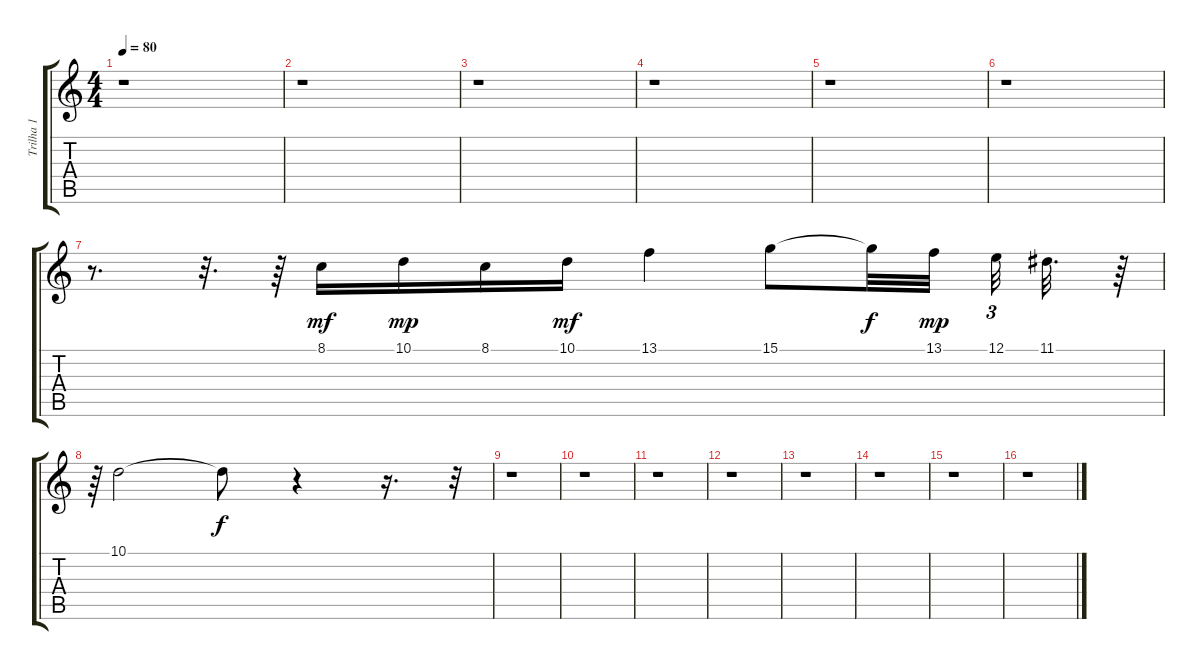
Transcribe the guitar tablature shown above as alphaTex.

\track ("Trilha 1" "Trilha 1") {instrument flute}
\staff {score tabs}
\tuning (E4 B3 G3 D3 A2 E2) {hide}
\ts (4 4)
\tempo 80
\clef g2
\ks c
r.1{dy ppp} |
r.1 |
r.1 |
r.1 |
r.1 |
r.1 |
r.8{d} r.32{d} r.64 8.1.16{dy mf} 10.1.16{dy mp} 8.1.16 10.1.16{dy mf} 13.1.4 15.1.8 15.1{t}.32{dy f} 13.1.32{dy mp} 12.1.32{tu (3 2)} 11.1.32{d} r.64 |
r.64{tu (3 2)} 10.1.2 10.1{t}.8{dy f} r.4 r.16{d} r.32{tu (3 2)} |
r.1 |
r.1 |
r.1 |
r.1 |
r.1 |
r.1 |
r.1 |
r.1
